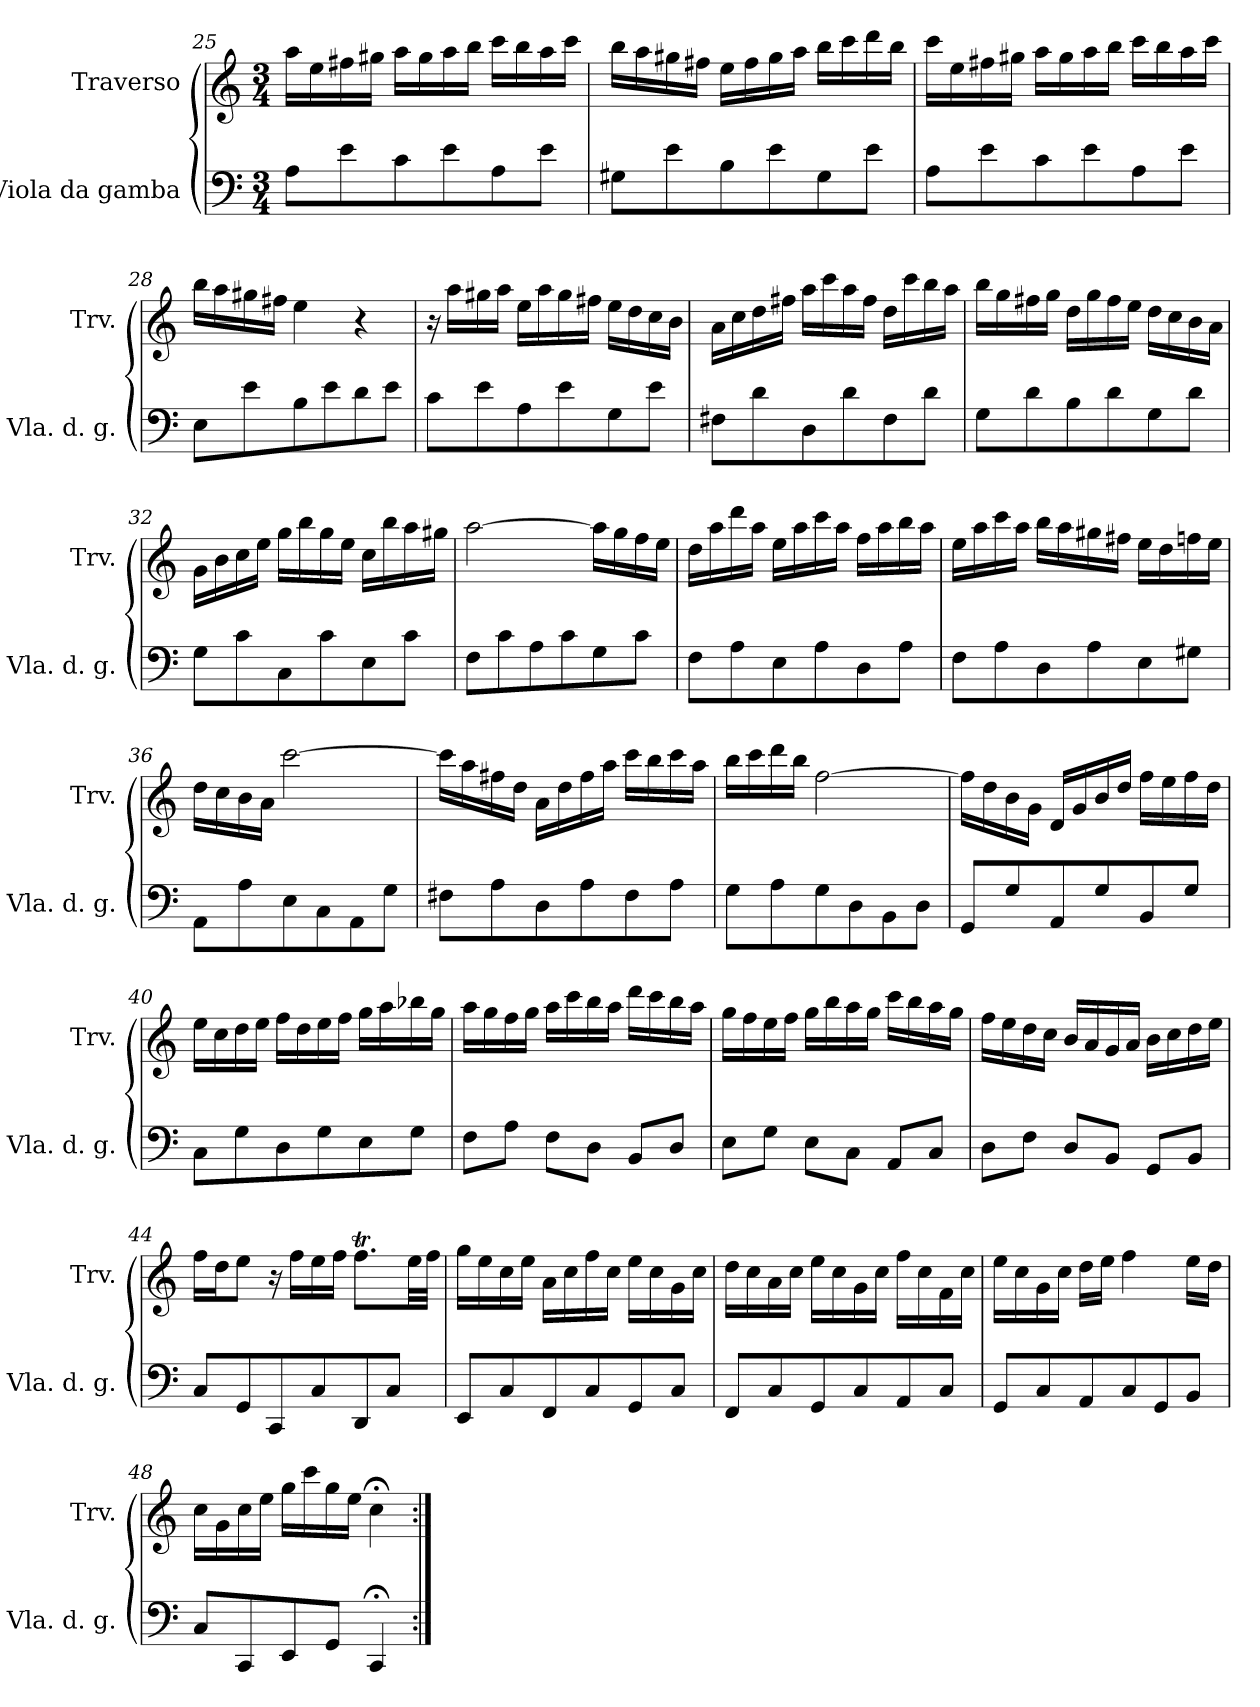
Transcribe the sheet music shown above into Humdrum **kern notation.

**kern	**kern
*part2	*part1
*staff2	*staff1
*I"Viola da gamba	*I"Traverso
*I'Vla. d. g.	*I'Trv.
*clefF4	*clefG2
*k[]	*k[]
*M3/4	*M3/4
=25	=25
8A\L	16aa\LL
.	16ee\
8e\	16ff#X\
.	16gg#X\JJ
8c\	16aa\LL
.	16gg#\
8e\	16aa\
.	16bb\JJ
8A\	16ccc\LL
.	16bb\
8e\J	16aa\
.	16ccc\JJ
!!LO:LB:g=z
=26	=26
8G#X\L	16bb\LL
.	16aa\
8e\	16gg#X\
.	16ff#X\JJ
8B\	16ee\LL
.	16ff#\
8e\	16gg#\
.	16aa\JJ
8G#\	16bb\LL
.	16ccc\
8e\J	16ddd\
.	16bb\JJ
=27	=27
8A\L	16ccc\LL
.	16ee\
8e\	16ff#X\
.	16gg#X\JJ
8c\	16aa\LL
.	16gg#\
8e\	16aa\
.	16bb\JJ
8A\	16ccc\LL
.	16bb\
8e\J	16aa\
.	16ccc\JJ
=28	=28
8E\L	16bb\LL
.	16aa\
8e\	16gg#X\
.	16ff#X\JJ
8B\	4ee\
8e\	.
8d\	4r
8e\J	.
!!LO:LB:g=z
=29	=29
8c\L	16r
.	16aa\LL
8e\	16gg#X\
.	16aa\JJ
8A\	16ee\LL
.	16aa\
8e\	16gg#\
.	16ff#X\JJ
8G\	16ee\LL
.	16dd\
8e\J	16cc\
.	16b\JJ
=30	=30
8F#X\L	16a\LL
.	16cc\
8d\	16dd\
.	16ff#X\JJ
8D\	16aa\LL
.	16ccc\
8d\	16aa\
.	16ff#\JJ
8F#\	16dd\LL
.	16ccc\
8d\J	16bb\
.	16aa\JJ
=31	=31
8G\L	16bb\LL
.	16gg\
8d\	16ff#X\
.	16gg\JJ
8B\	16dd\LL
.	16gg\
8d\	16ff#\
.	16ee\JJ
8G\	16dd\LL
.	16cc\
8d\J	16b\
.	16a\JJ
!!LO:LB:g=z
=32	=32
8G\L	16g\LL
.	16b\
8c\	16cc\
.	16ee\JJ
8C\	16gg\LL
.	16bb\
8c\	16gg\
.	16ee\JJ
8E\	16cc\LL
.	16bb\
8c\J	16aa\
.	16gg#X\JJ
=33	=33
8F\L	[2aa\
8c\	.
8A\	.
8c\	.
8G\	16aa\LL]
.	16gg\
8c\J	16ff\
.	16ee\JJ
=34	=34
8F\L	16dd\LL
.	16aa\
8A\	16ddd\
.	16aa\JJ
8E\	16ee\LL
.	16aa\
8A\	16ccc\
.	16aa\JJ
8D\	16ff\LL
.	16aa\
8A\J	16bb\
.	16aa\JJ
!!LO:LB:g=z
=35	=35
8F\L	16ee\LL
.	16aa\
8A\	16ccc\
.	16aa\JJ
8D\	16bb\LL
.	16aa\
8A\	16gg#X\
.	16ff#X\JJ
8E\	16ee\LL
.	16dd\
8G#X\J	16ffn\
.	16ee\JJ
=36	=36
8AA\L	16dd\LL
.	16cc\
8A\	16b\
.	16a\JJ
8E\	[2ccc\
8C\	.
8AA\	.
8G\J	.
=37	=37
8F#X\L	16ccc\LL]
.	16aa\
8A\	16ff#X\
.	16dd\JJ
8D\	16a\LL
.	16dd\
8A\	16ff#\
.	16aa\JJ
8F#\	16ccc\LL
.	16bb\
8A\J	16ccc\
.	16aa\JJ
!!LO:PB:g=z
=38	=38
8G\L	16bb\LL
.	16ccc\
8A\	16ddd\
.	16bb\JJ
8G\	[2ff\
8D\	.
8BB\	.
8D\J	.
=39	=39
8GG/L	16ff\LL]
.	16dd\
8G/	16b\
.	16g\JJ
8AA/	16d/LL
.	16g/
8G/	16b/
.	16dd/JJ
8BB/	16ff\LL
.	16ee\
8G/J	16ff\
.	16dd\JJ
=40	=40
8C\L	16ee\LL
.	16cc\
8G\	16dd\
.	16ee\JJ
8D\	16ff\LL
.	16dd\
8G\	16ee\
.	16ff\JJ
8E\	16gg\LL
.	16aa\
8G\J	16bb-X\
.	16gg\JJ
!!LO:LB:g=z
=41	=41
8F\L	16aa\LL
.	16gg\
8A\J	16ff\
.	16gg\JJ
8F\L	16aa\LL
.	16ccc\
8D\J	16bb\
.	16aa\JJ
8BB/L	16ddd\LL
.	16ccc\
8D/J	16bb\
.	16aa\JJ
=42	=42
8E\L	16gg\LL
.	16ff\
8G\J	16ee\
.	16ff\JJ
8E\L	16gg\LL
.	16bb\
8C\J	16aa\
.	16gg\JJ
8AA/L	16ccc\LL
.	16bb\
8C/J	16aa\
.	16gg\JJ
=43	=43
8D\L	16ff\LL
.	16ee\
8F\J	16dd\
.	16cc\JJ
8D/L	16b/LL
.	16a/
8BB/J	16g/
.	16a/JJ
8GG/L	16b\LL
.	16cc\
8BB/J	16dd\
.	16ee\JJ
!!LO:LB:g=z
=44	=44
8C/L	16ff\LL
.	16dd\J
8GG/	8ee\J
8CC/	16r
.	16ff\LL
8C/	16ee\
.	16ff\JJ
8DD/	8.ffT\L
8C/J	.
.	32ee\LL
.	32ff\JJJ
=45	=45
8EE/L	16gg\LL
.	16ee\
8C/	16cc\
.	16ee\JJ
8FF/	16a\LL
.	16cc\
8C/	16ff\
.	16cc\JJ
8GG/	16ee\LL
.	16cc\
8C/J	16g\
.	16cc\JJ
=46	=46
8FF/L	16dd\LL
.	16cc\
8C/	16a\
.	16cc\JJ
8GG/	16ee\LL
.	16cc\
8C/	16g\
.	16cc\JJ
8AA/	16ff\LL
.	16cc\
8C/J	16f\
.	16cc\JJ
=47	=47
8GG/L	16ee\LL
.	16cc\
8C/	16g\
.	16cc\JJ
8AA/	16dd\LL
.	16ee\JJ
8C/	4ff\
8GG/	.
8BB/J	16ee\LL
.	16dd\JJ
!!LO:LB:g=z
=48	=48
8C/L	16cc\LL
.	16g\
8CC/	16cc\
.	16ee\JJ
8EE/	16gg\LL
.	16ccc\
8GG/J	16gg\
.	16ee\JJ
4CC;</	4cc;<\
=:|!	=:|!
*-	*-
